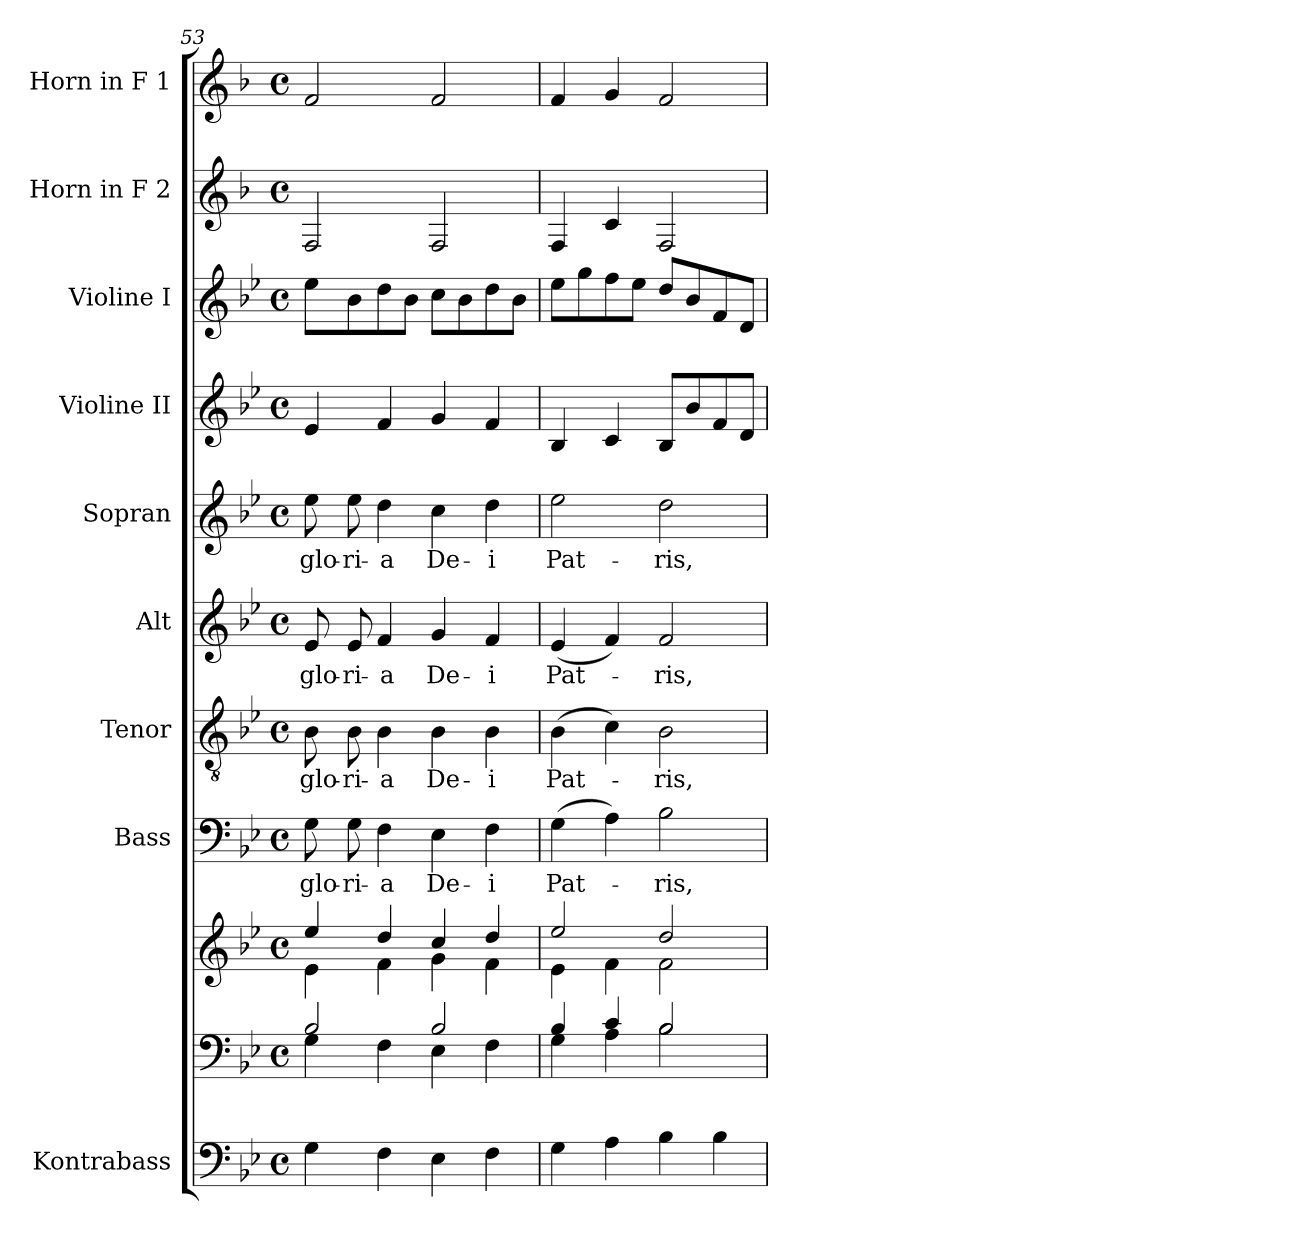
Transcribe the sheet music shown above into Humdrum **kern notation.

**kern	**kern	**kern	**kern	**text	**kern	**text	**kern	**text	**kern	**text	**kern	**kern	**kern	**kern
*part10	*part9	*part9	*part8	*part8	*part7	*part7	*part6	*part6	*part5	*part5	*part4	*part3	*part2	*part1
*staff11	*staff10	*staff9	*staff8	*staff8	*staff7	*staff7	*staff6	*staff6	*staff5	*staff5	*staff4	*staff3	*staff2	*staff1
*I"Kontrabass	*	*	*I"Bass	*	*I"Tenor	*	*I"Alt	*	*I"Sopran	*	*I"Violine II	*I"Violine I	*I"Horn in F 2	*I"Horn in F 1
*I'Kb.	*	*	*I'B.	*	*I'T.	*	*I'A.	*	*I'S.	*	*I'Vl. II	*I'Vl. I	*	*
!!LO:PB:g=z
*clefF4	*clefF4	*clefG2	*clefF4	*	*clefGv2	*	*clefG2	*	*clefG2	*	*clefG2	*clefG2	*clefG2	*clefG2
*ITrd7c12	*	*	*	*	*	*	*	*	*	*	*	*	*ITrd4c7	*ITrd4c7
*k[b-e-]	*k[b-e-]	*k[b-e-]	*k[b-e-]	*	*k[b-e-]	*	*k[b-e-]	*	*k[b-e-]	*	*k[b-e-]	*k[b-e-]	*k[b-e-]	*k[b-e-]
*B-:	*B-:	*B-:	*B-:	*	*B-:	*	*B-:	*	*B-:	*	*B-:	*B-:	*B-:	*B-:
*M4/4	*M4/4	*M4/4	*M4/4	*	*M4/4	*	*M4/4	*	*M4/4	*	*M4/4	*M4/4	*M4/4	*M4/4
*met(c)	*met(c)	*met(c)	*met(c)	*	*met(c)	*	*met(c)	*	*met(c)	*	*met(c)	*met(c)	*met(c)	*met(c)
=53	=53	=53	=53	=53	=53	=53	=53	=53	=53	=53	=53	=53	=53	=53
*	*^	*^	*	*	*	*	*	*	*	*	*	*	*	*
!	!	!	!	!	!	!LO:LY:b	!	!LO:LY:b	!	!LO:LY:b	!	!LO:LY:b	!	!	!	!
4GG\	2B-/	4G\	4ee-/	4e-\	8G\	glo-	8B-\	glo-	8e-/	glo-	8ee-\	glo-	4e-/	8ee-\L	2BB-/	2B-/
!	!	!	!	!	!	!LO:LY:b	!	!LO:LY:b	!	!LO:LY:b	!	!LO:LY:b	!	!	!	!
.	.	.	.	.	8G\	-ri-	8B-\	-ri-	8e-/	-ri-	8ee-\	-ri-	.	8b-\	.	.
!	!	!	!	!	!	!LO:LY:b	!	!LO:LY:b	!	!LO:LY:b	!	!LO:LY:b	!	!	!	!
4FF\	.	4F\	4dd/	4f\	4F\	-a	4B-\	-a	4f/	-a	4dd\	-a	4f/	8dd\	.	.
.	.	.	.	.	.	.	.	.	.	.	.	.	.	8b-\J	.	.
!	!	!	!	!	!	!LO:LY:b	!	!LO:LY:b	!	!LO:LY:b	!	!LO:LY:b	!	!	!	!
4EE-\	2B-/	4E-\	4cc/	4g\	4E-\	De-	4B-\	De-	4g/	De-	4cc\	De-	4g/	8cc\L	2BB-/	2B-/
.	.	.	.	.	.	.	.	.	.	.	.	.	.	8b-\	.	.
!	!	!	!	!	!	!LO:LY:b	!	!LO:LY:b	!	!LO:LY:b	!	!LO:LY:b	!	!	!	!
4FF\	.	4F\	4dd/	4f\	4F\	-i	4B-\	-i	4f/	-i	4dd\	-i	4f/	8dd\	.	.
.	.	.	.	.	.	.	.	.	.	.	.	.	.	8b-\J	.	.
=54	=54	=54	=54	=54	=54	=54	=54	=54	=54	=54	=54	=54	=54	=54	=54	=54
!	!	!	!	!	!	!LO:LY:b	!	!LO:LY:b	!	!LO:LY:b	!	!LO:LY:b	!	!	!	!
4GG\	4B-/	4G\	2ee-/	4e-\	(>4G\	Pat-	(>4B-\	Pat-	(<4e-/	Pat-	2ee-\	Pat-	4B-/	8ee-\L	4BB-/	4B-/
.	.	.	.	.	.	.	.	.	.	.	.	.	.	8gg\	.	.
4AA\	4c/	4A\	.	4f\	4A\)	.	4c\)	.	4f/)	.	.	.	4c/	8ff\	4F/	4c/
.	.	.	.	.	.	.	.	.	.	.	.	.	.	8ee-\J	.	.
!	!	!	!	!	!	!LO:LY:b	!	!LO:LY:b	!	!LO:LY:b	!	!LO:LY:b	!	!	!	!
4BB-\	2B-/	2B-\	2dd/	2f\	2B-\	-ris,	2B-\	-ris,	2f/	-ris,	2dd\	-ris,	8B-/L	8dd/L	2BB-/	2B-/
.	.	.	.	.	.	.	.	.	.	.	.	.	8b-/	8b-/	.	.
4BB-\	.	.	.	.	.	.	.	.	.	.	.	.	8f/	8f/	.	.
.	.	.	.	.	.	.	.	.	.	.	.	.	8d/J	8d/J	.	.
*	*v	*v	*	*	*	*	*	*	*	*	*	*	*	*	*	*
*	*	*v	*v	*	*	*	*	*	*	*	*	*	*	*	*
=	=	=	=	=	=	=	=	=	=	=	=	=	=	=
*-	*-	*-	*-	*-	*-	*-	*-	*-	*-	*-	*-	*-	*-	*-
